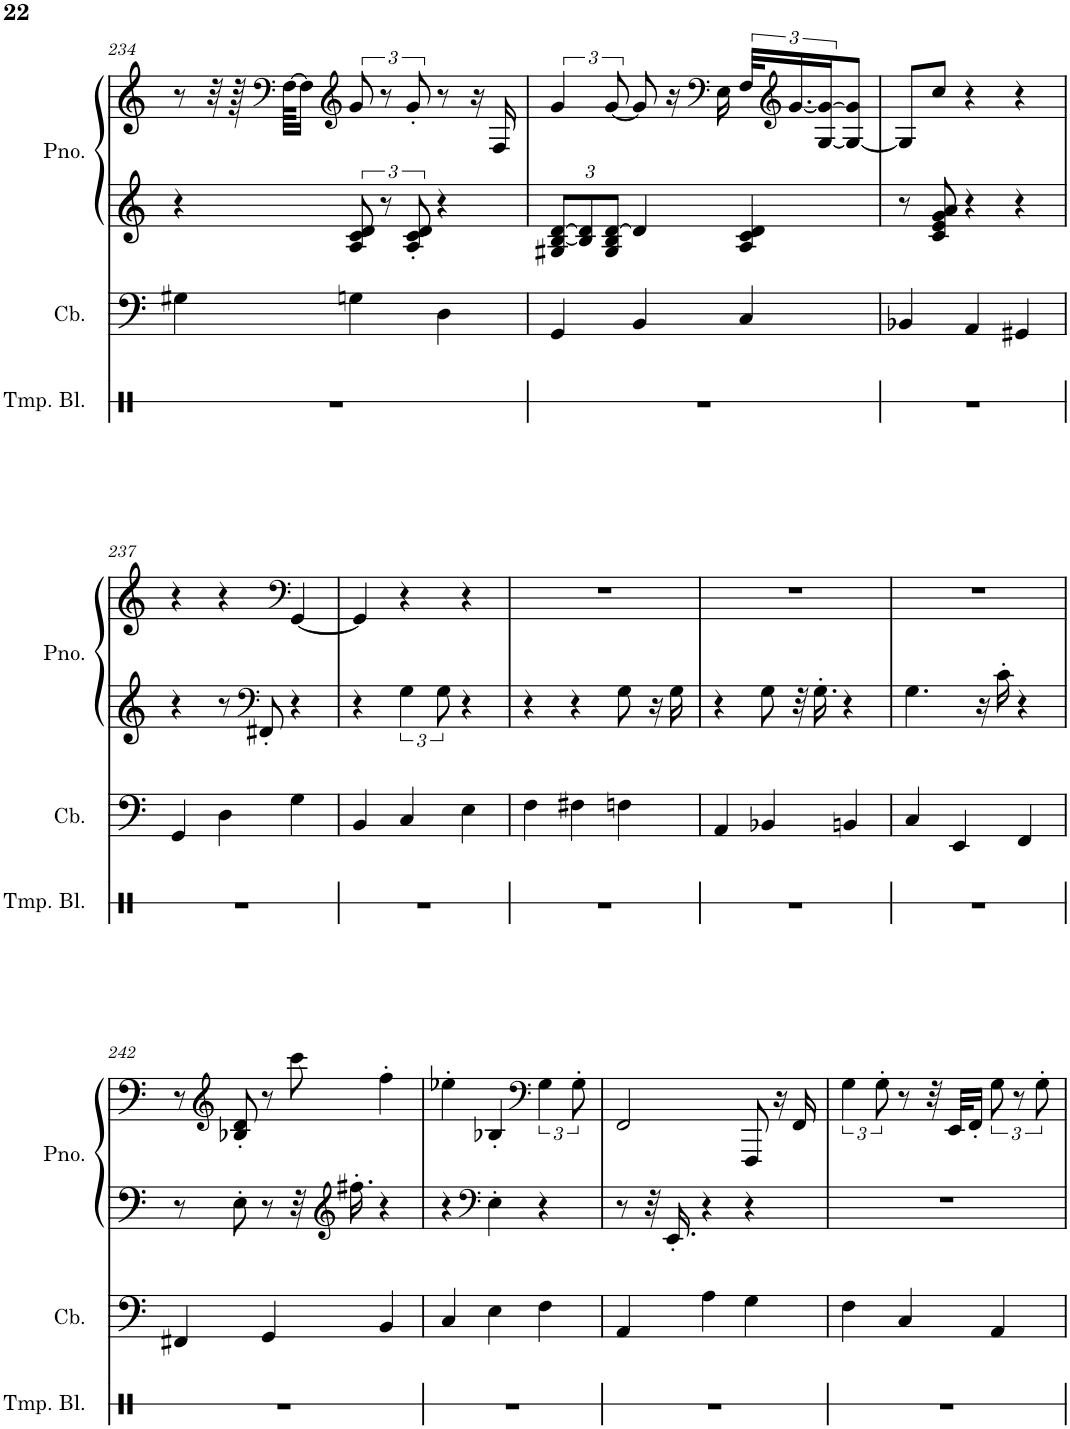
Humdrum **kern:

**kern	**kern	**kern	**kern
*part3	*part2	*part1	*part1
*staff4	*staff3	*staff2	*staff1
*I"Temple Blocks	*I"Contrabass	*I"Piano, untitled	*
*I'Tmp. Bl.	*I'Cb.	*I'Pno.	*
!!LO:PB:g=z
*clefX	*clefF4	*clefG2	*clefG2
*	*Trd7c12	*	*
*k[]	*k[]	*k[]	*k[]
*M3/4	*M3/4	*M3/4	*M3/4
=234	=234	=234	=234
2.r	4G#X\	4r	8r
.	.	.	32r
.	.	.	64r
*	*	*	*clefF4
.	.	.	[64F\KKLL
.	.	.	16F\JJ]
*	*	*	*clefG2
.	4Gn\	12A/ 12c/ 12d/	12g/
.	.	12r	12r
.	.	12A/' 12c/' 12d/'	12g'/
.	4D\	4r	8r
.	.	.	16r
.	.	.	16F/
=235	=235	=235	=235
*	*	*Xbrackettup	*
2.r	4GG/	12G#X/ [12B/ [12d/L	6g/
.	.	12B/] 12d/]	.
.	.	12G#/ 12B/ [12d/J	[12g/
.	4BB/	4d/]	8g/]
.	.	.	16r
*	*	*	*clefF4
.	.	.	16E\
.	4C/	4A/ 4c/ 4d/	48F/KLL
*	*	*	*clefG2
.	.	.	[24.g/
.	.	.	[24G/ 24g/_J
.	.	.	8G/_ 8g/]J
=236	=236	=236	=236
2.r	4BB-X/	8r	8G/L]
.	.	8c/ 8e/ 8g/ 8a/	8cc/J
.	4AA/	4r	4r
.	4GG#X/	4r	4r
!!LO:LB:g=z
=237	=237	=237	=237
2.r	4GG/	4r	4r
.	4D\	8r	4r
*	*	*clefF4	*
.	.	8FF#X'/	.
*	*	*	*clefF4
.	4G\	4r	[4GG/
=238	=238	=238	=238
2.r	4BB/	4r	4GG/]
*	*	*brackettup	*
.	4C/	6G\	4r
.	.	12G\	.
.	4E\	4r	4r
=239	=239	=239	=239
2.r	4F\	4r	2.r
.	4F#X\	4r	.
.	4Fn\	8G\	.
.	.	16r	.
.	.	16G\	.
=240	=240	=240	=240
2.r	4AA/	4r	2.r
.	4BB-X/	8G\	.
.	.	32r	.
.	.	16.G'\	.
.	4BBn/	4r	.
=241	=241	=241	=241
2.r	4C/	4.G\	2.r
.	4EE/	.	.
.	.	16r	.
.	.	16c'\	.
.	4FF/	4r	.
!!LO:LB:g=z
=242	=242	=242	=242
2.r	4FF#X/	8r	8r
*	*	*	*clefG2
.	.	8E'\	8B-X/' 8d/'
.	4GG/	8r	8r
.	.	32r	8ccc\
*	*	*clefG2	*
.	.	16.ff#X'\	.
.	4BB/	4r	4ff'\
=243	=243	=243	=243
2.r	4C/	4r	4ee-X'\
*	*	*clefF4	*
.	4E\	4E'\	4B-X'/
*	*	*	*clefF4
.	4F\	4r	6G\
.	.	.	12G'\
=244	=244	=244	=244
2.r	4AA/	8r	2FF/
.	.	32r	.
.	.	16.EE'/	.
.	4A\	4r	.
.	4G\	4r	8FFF/
.	.	.	16r
.	.	.	16FF/
=245	=245	=245	=245
2.r	4F\	2.r	6G\
.	.	.	12G'\
.	4C/	.	8r
.	.	.	32r
.	.	.	32EE/KLL
.	.	.	16FF'/JJ
.	4AA/	.	12G\
.	.	.	12r
.	.	.	12G'\
=	=	=	=
*-	*-	*-	*-
